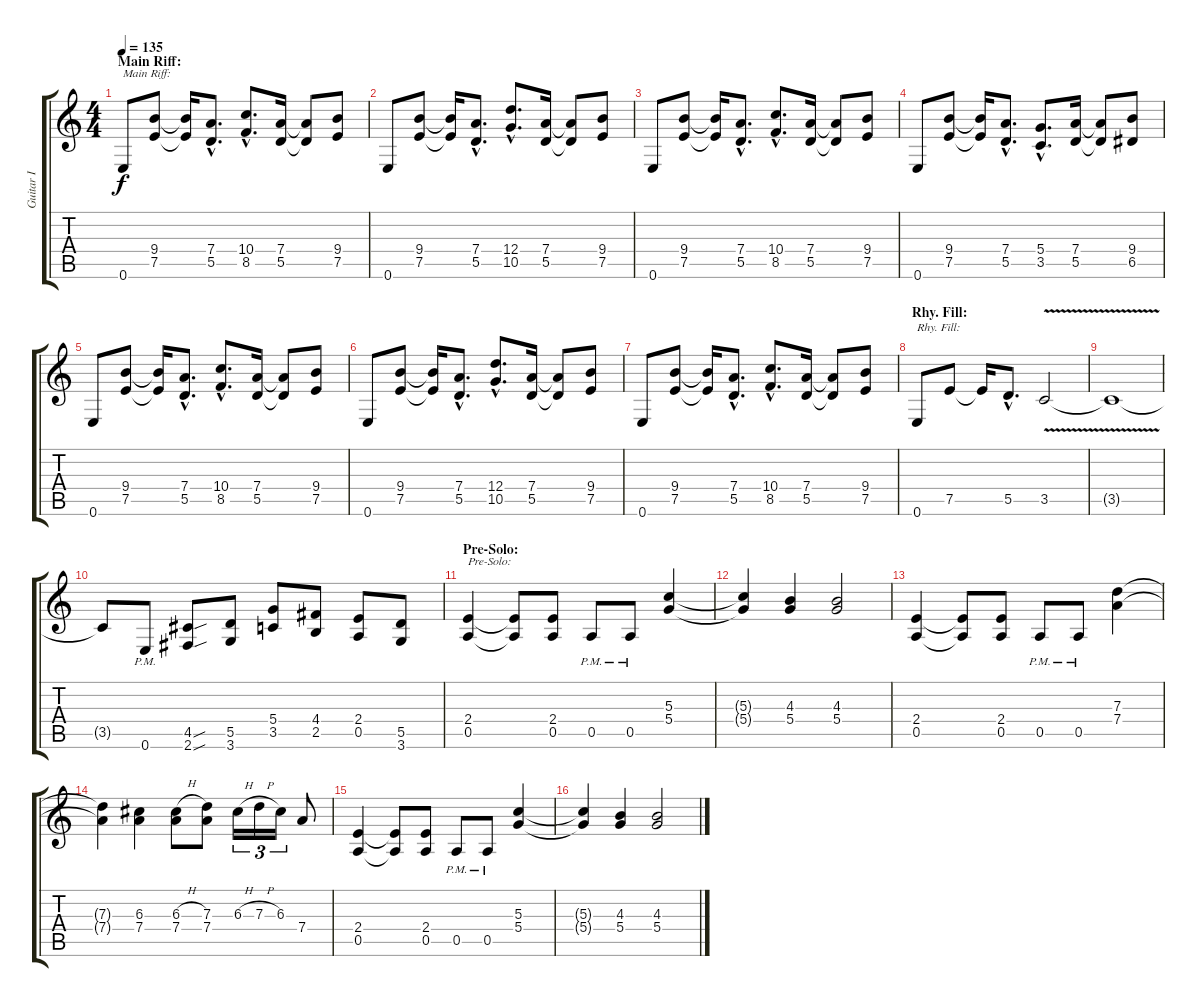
\track ("Guitar I" "Guitar I") {instrument distortionguitar}
\staff {score tabs}
\tuning (E4 B3 G3 D3 A2 E2) {hide}
\ts (4 4)
\section ("" "Main Riff:")
\tempo 135
\clef g2
\ks c
0.6.8{txt "Main Riff:" dy f} (9.4 7.5).8 (9.4{t} 7.5{t}).16 (7.4{hac} 5.5{hac}).8{d} (10.4{hac} 8.5{hac}).8{d} (7.4 5.5).16 (7.4{t} 5.5{t}).8 (9.4 7.5).8 |
0.6.8 (9.4 7.5).8 (9.4{t} 7.5{t}).16 (7.4{hac} 5.5{hac}).8{d} (12.4{hac} 10.5{hac}).8{d} (7.4 5.5).16 (7.4{t} 5.5{t}).8 (9.4 7.5).8 |
0.6.8 (9.4 7.5).8 (9.4{t} 7.5{t}).16 (7.4{hac} 5.5{hac}).8{d} (10.4{hac} 8.5{hac}).8{d} (7.4 5.5).16 (7.4{t} 5.5{t}).8 (9.4 7.5).8 |
0.6.8 (9.4 7.5).8 (9.4{t} 7.5{t}).16 (7.4{hac} 5.5{hac}).8{d} (5.4{hac} 3.5{hac}).8{d} (7.4 5.5).16 (7.4{t} 5.5{t}).8 (9.4 6.5).8 |
0.6.8 (9.4 7.5).8 (9.4{t} 7.5{t}).16 (7.4{hac} 5.5{hac}).8{d} (10.4{hac} 8.5{hac}).8{d} (7.4 5.5).16 (7.4{t} 5.5{t}).8 (9.4 7.5).8 |
0.6.8 (9.4 7.5).8 (9.4{t} 7.5{t}).16 (7.4{hac} 5.5{hac}).8{d} (12.4{hac} 10.5{hac}).8{d} (7.4 5.5).16 (7.4{t} 5.5{t}).8 (9.4 7.5).8 |
0.6.8 (9.4 7.5).8 (9.4{t} 7.5{t}).16 (7.4{hac} 5.5{hac}).8{d} (10.4{hac} 8.5{hac}).8{d} (7.4 5.5).16 (7.4{t} 5.5{t}).8 (9.4 7.5).8 |
\section ("" "Rhy. Fill:")
0.6.8{txt "Rhy. Fill:"} 7.5.8 7.5{t}.16 5.5{hac}.8{d} 3.5{v}.2 |
3.5{t}.1 |
3.5{t}.8 0.6{pm}.8 (4.5{sou} 2.6{sou}).8 (5.5 3.6).8 (5.4 3.5).8 (4.4 2.5).8 (2.4 0.5).8 (5.5 3.6).8 |
\section ("" "Pre-Solo:")
(2.4 0.5).4{txt "Pre-Solo:"} (2.4{t} 0.5{t}).8 (2.4 0.5).8 0.5{pm}.8 0.5{pm}.8 (5.3 5.4).4 |
(5.3{t} 5.4{t}).4 (4.3 5.4).4 (4.3 5.4).2 |
(2.4 0.5).4 (2.4{t} 0.5{t}).8 (2.4 0.5).8 0.5{pm}.8 0.5{pm}.8 (7.3 7.4).4 |
(7.3{t} 7.4{t}).4 (6.3 7.4).4 (6.3{h} 7.4).8 (7.3 7.4).8 6.3{h}.16{tu (3 2)} 7.3{h}.16{tu (3 2)} 6.3.16{tu (3 2)} 7.4.8 |
(2.4 0.5).4 (2.4{t} 0.5{t}).8 (2.4 0.5).8 0.5{pm}.8 0.5{pm}.8 (5.3 5.4).4 |
(5.3{t} 5.4{t}).4 (4.3 5.4).4 (4.3 5.4).2
